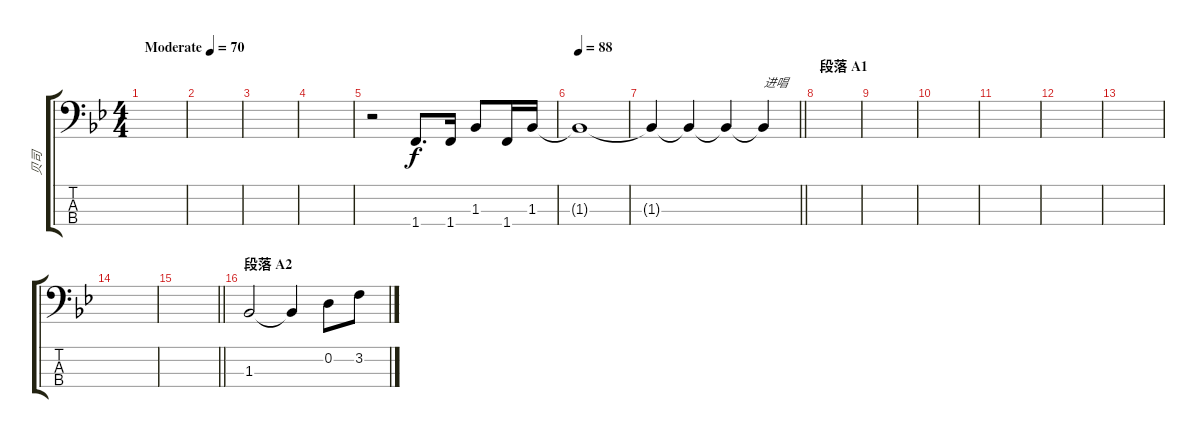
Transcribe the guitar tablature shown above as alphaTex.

\track ("贝司" "贝司") {instrument electricbassfinger}
\staff {score tabs}
\tuning (G2 D2 A1 E1) {hide}
\ts (4 4)
\tempo (70 "Moderate")
\clef f4
\ks bb
|
|
|
|
r.2 1.4.8{d} 1.4.16 1.3.8 1.4.16 1.3.16 |
\tempo 88
1.3{t}.1 |
\barLineRight lightlight
1.3{t}.4 1.3{t}.4 1.3{t}.4 1.3{t}.4{txt "进唱"} |
\section ("" "段落 A1")
|
|
|
|
|
|
|
\barLineRight lightlight
|
\section ("" "段落 A2")
1.3.2 1.3{t}.4 0.2.8 3.2.8
